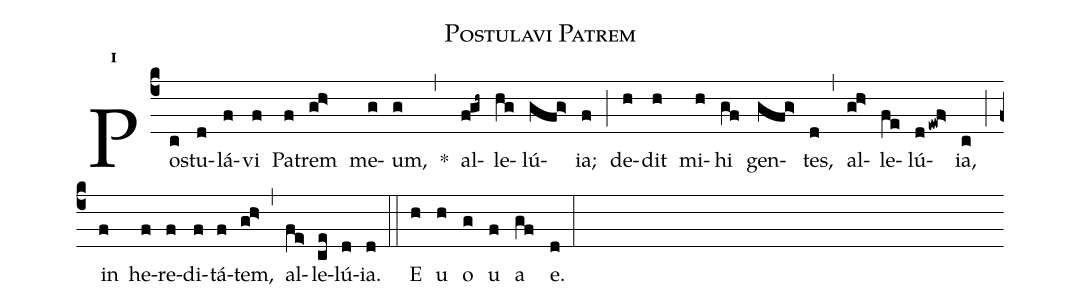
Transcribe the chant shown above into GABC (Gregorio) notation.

name:Postulavi Patrem;
office-part:Antiphona;
mode:1;
%%
initial-style: 1;
name: Postulavi Patrem;
book: Calithes.it;
occasion: Octava Paschae Feria II;
office-part: Officium Lectionis Ant 2;
user-notes: ;
commentary: ;
annotation: 1d2;
centering-scheme: english;
fontsize: 12;
font: OFLSortsMillGoudy;
height: 11;
width: 4.5;
%%
(c4)Po(c)stu(d)lá(f)vi(f) Pa(f)trem(gh>) me(g)um,(g)   *(,) al(fgh~)le(hg)lú(gfg>)ia;(f) (;) de(h)dit(h) mi(h)hi(gf) gen(gfg>)tes,(d) (,) al(gh>)le(fe)lú(dewf>)ia,(c) (;) in(f) he(f)re(f)di(f)tá(f)tem,(gh>) (,) al(fe>)le(ce)lú(d)ia.(d) (::) E(h) u(h) o(g) u(f) a(gf) e.(d) (:)
